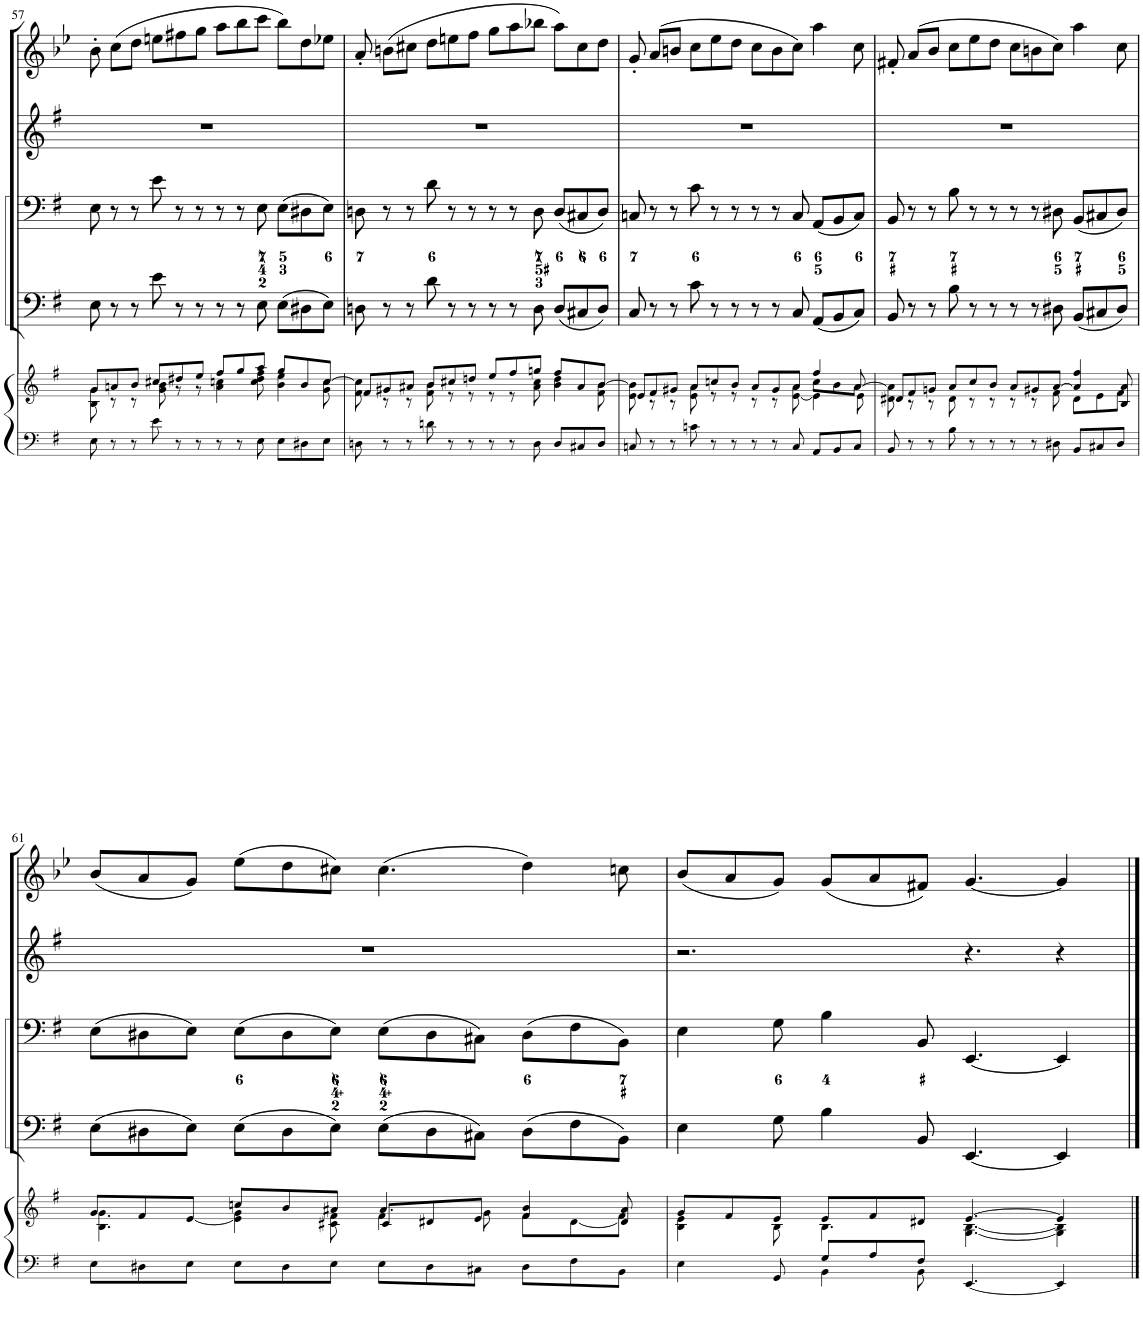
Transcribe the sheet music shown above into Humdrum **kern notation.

**kern	**kern	**kern	**kern	**kern	**kern
*part5	*part5	*part4	*part3	*part2	*part1
*staff6	*staff5	*staff4	*staff3	*staff2	*staff1
*I"Piano reduction	*	*I"Contrabass	*I"Violoncellos	*I"Alto	*I"Oboe d'amore
*I'Pno	*	*I'Cb	*	*	*I'Ob
!!LO:PB:g=z
*clefF4	*clefG2	*clefF4	*clefF4	*clefG2	*clefG2
*	*	*Trd7c12	*	*	*Trd2c3
*k[f#]	*k[f#]	*k[f#]	*k[f#]	*k[f#]	*k[b-e-]
*M12/8	*M12/8	*M12/8	*M12/8	*M12/8	*M12/8
=57	=57	=57	=57	=57	=57
*	*^	*	*	*	*
8E\	8g/L	8B\ 8g\	8E\	8E\	1.r	8b-'\
8r	8an/	8r	8r	8r	.	(8cc\L
8r	8b/J	8r	8r	8r	.	8dd\J
8e\	8cc#X/L	8g\ 8b\	8e\	8e\	.	8een\L
8r	8dd#X/	8r	8r	8r	.	8ff#X\
8r	8ee/J	8r	8r	8r	.	8gg\J
8r	8ff#/L	4a\ 4ccn\	8r	8r	.	8aa\L
8r	8gg/	.	8r	8r	.	8bb-\
8E\	8aa/J	8cc\ 8dd#\ 8ff#\	8E\	8E\	.	8ccc\J
8E\L	8gg/L	4b\ 4ee\	(8E\L	(8E\L	.	8bb-\L)
8D#X\	8b/	.	8D#X\	8D#X\	.	8dd\
8E\J	[8cc/J	8g\ 8cc\	8E\J)	8E\J)	.	8ee-X\J
=58	=58	=58	=58	=58	=58	=58
8Dn\	8f#/L	8f#\ 8cc\]	8Dn\	8Dn\	1.r	8a'/
8r	8g#X/	8r	8r	8r	.	(8bn\L
8r	8a#X/J	8r	8r	8r	.	8cc#X\J
8dn\	8b/L	8f#\ 8b\	8d\	8d\	.	8dd\L
8r	8cc#X/	8r	8r	8r	.	8een\
8r	8ddn/J	8r	8r	8r	.	8ff\J
8r	8ee/L	8r	8r	8r	.	8gg\L
8r	8ff#/	8r	8r	8r	.	8aa\
8D\	8ggn/J	8a#\ 8cc#\	8D\	8D\	.	8bb-X\J
8D/L	8ff#/L	4b\ 4dd\	(8D/L	(8D/L	.	8aa\L)
8C#X/	8a#/	.	8C#X/	8C#X/	.	8cc#\
8D/J	[8b/J	8f#\ 8b\	8D/J)	8D/J)	.	8dd\J
=59	=59	=59	=59	=59	=59	=59
*	*	*^	*	*	*	*
8Cn/	8e/L	8e\ 8b\]	2.ryy	8C/	8Cn/	1.r	8g'/
8r	8f#/	8r	.	8r	8r	.	(8a/L
8r	8g#X/J	8r	.	8r	8r	.	8bn/J
8cn\	8a/L	8e\ 8a\	.	8c\	8c\	.	8cc\L
8r	8ccn/	8r	.	8r	8r	.	8ee-\
8r	8b/J	8r	.	8r	8r	.	8dd\J
8r	8a/L	8r	4.ryy	8r	8r	.	8cc\L
8r	8g#/	8r	.	8r	8r	.	8b\
8C/	8a/J	[8e\ 8a\	.	8C/	8C/	.	8cc\J)
8AA/L	4ff#/	4e\]	8cc\L	(8AA/L	(8AA/L	.	4aa\
8BB/	.	.	8b\	8BB/	8BB/	.	.
8C/J	[8a/	8e\	8a\J	8C/J)	8C/J)	.	8cc\
*	*	*v	*v	*	*	*	*
=60	=60	=60	=60	=60	=60	=60
8BB/	8d#X/L	8d#\ 8a\]	8BB/	8BB/	1.r	8f#X'/
8r	8f#/	8r	8r	8r	.	(8a/L
8r	8gn/J	8r	8r	8r	.	8b-/J
8B\	8a/L	8d#\	8B\	8B\	.	8cc\L
8r	8cc/	8r	8r	8r	.	8ee-\
8r	8b/J	8r	8r	8r	.	8dd\J
8r	8a/L	8r	8r	8r	.	8cc\L
8r	8g#X/	8r	8r	8r	.	8bn\
8D#X\	[8a/J	8f#\	8D#X\	8D#X\	.	8cc\J)
8BB/L	4a/] 4ff#/	8d#\L	(8BB/L	(8BB/L	.	4aa\
8C#X/	.	8e\	8C#X/	8C#X/	.	.
8D#/J	8B/ 8a/	8f#\J	8D#/J)	8D#/J)	.	8cc\
!!LO:LB:g=z
=61	=61	=61	=61	=61	=61	=61
*	*	*^	*	*	*	*
8E\L	8g/L	4.B\ 4.g\	4.ryy	(8E\L	(8E\L	1.r	(8b-/L
8D#X\	8f#/	.	.	8D#X\	8D#X\	.	8a/
8E\J	[<8e/J	.	.	8E\J)	8E\J)	.	8g/J)
8E\L	8ccn/L	4e\] 4g\	4.ryy	(8E\L	(8E\L	.	(8ee-\L
8D#\	8b/	.	.	8D#\	8D#\	.	8dd\
8E\J	8a#X/J	8c#X\ 8f#\	.	8E\J)	8E\J)	.	8cc#X\J)
8E\L	4.a#/	4f#\	8c#/L	(8E\L	(8E\L	.	(4.cc#\
8D#\	.	.	8d#X/	8D#\	8D#\	.	.
8C#X\J	.	8g\	8e/J	8C#X\J)	8C#X\J)	.	.
8D#\L	4f#/ 4b/	8f#\L	4.ryy	(8D#\L	(8D#\L	.	4dd\)
8F#\	.	[8d#\	.	8F#\	8F#\	.	.
8BB\J	8d#/] 8a#/	8f#\J	.	8BB\J)	8BB\J)	.	8ccn\
*	*	*v	*v	*	*	*	*
=62	=62	=62	=62	=62	=62	=62
*^	*	*	*	*	*	*
4E\	4.ryy	8g/L	4B\ 4e\	4E\	4E\	2.r	(8b-/L
.	.	8f#/	.	.	.	.	8a/
8GG/	.	8e/J	8B\	8G\	8G\	.	8g/J)
8G/L	4BB\	8e/L	4.B\	4B\	4B\	.	(8g/L
8A/	.	8f#/	.	.	.	.	8a/
8F#/J	8BB\	8d#X/J	.	8BB/	8BB/	.	8f#X/J)
[<4.EE/	8ryy	[4.e/	[4.G\ [4.B\	[4.EE/	[4.EE/	4.r	[4.g/
.	2ryy	.	.	.	.	.	.
4EE/]	.	4e/]	4G\] 4B\]	4EE/]	4EE/]	4r	4g/]
*v	*v	*	*	*	*	*	*
*	*v	*v	*	*	*	*
==	==	==	==	==	==
*-	*-	*-	*-	*-	*-
